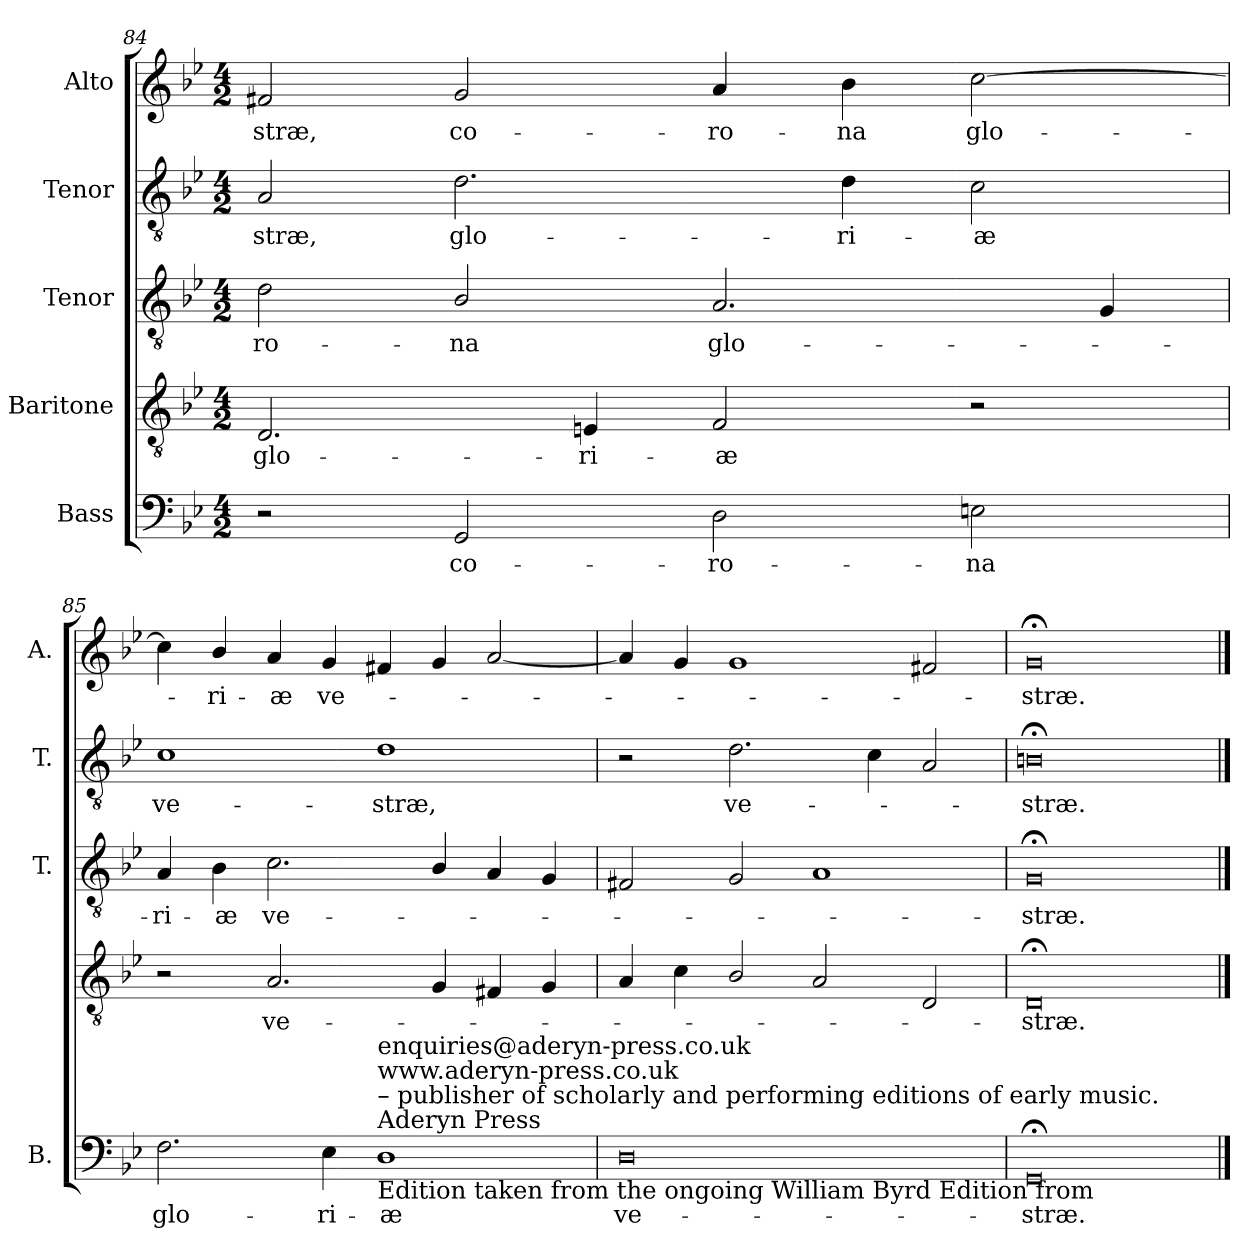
**kern	**text	**kern	**text	**kern	**text	**kern	**text	**kern	**text
*part5	*part5	*part4	*part4	*part3	*part3	*part2	*part2	*part1	*part1
*staff5	*staff5	*staff4	*staff4	*staff3	*staff3	*staff2	*staff2	*staff1	*staff1
*I"Bass	*	*I"Baritone	*	*I"Tenor	*	*I"Tenor	*	*I"Alto	*
*I'B.	*	*	*	*I'T.	*	*I'T.	*	*I'A.	*
*clefF4	*	*clefGv2	*	*clefGv2	*	*clefGv2	*	*clefG2	*
*	*	*ITrd7c12	*	*ITrd7c12	*	*ITrd7c12	*	*	*
*k[b-e-]	*	*k[b-e-]	*	*k[b-e-]	*	*k[b-e-]	*	*k[b-e-]	*
*B-:	*	*B-:	*	*B-:	*	*B-:	*	*B-:	*
*M4/2	*	*M4/2	*	*M4/2	*	*M4/2	*	*M4/2	*
=84	=84	=84	=84	=84	=84	=84	=84	=84	=84
!	!	!	!LO:LY:b:color=#000000	!	!	!	!	!	!
!	!	!	!	!	!LO:LY:b:color=#000000	!	!	!	!
!	!	!	!	!	!	!	!LO:LY:b:color=#000000	!	!
!	!	!	!	!	!	!	!	!	!LO:LY:b:color=#000000
2r	.	2.DDi/	glo-	2Di\	-ro-	2AAi/	-stræ,	2f#Xi/	-stræ,
!	!LO:LY:b:color=#000000	!	!	!	!	!	!	!	!
!	!	!	!	!	!LO:LY:b:color=#000000	!	!	!	!
!	!	!	!	!	!	!	!LO:LY:b:color=#000000	!	!
!	!	!	!	!	!	!	!	!	!LO:LY:b:color=#000000
2GGi/	co-	.	.	2BB-i/	-na	2.Di\	glo-	2gi/	co-
!	!	!	!LO:LY:b:color=#000000	!	!	!	!	!	!
.	.	4EEni/	-ri-	.	.	.	.	.	.
!	!LO:LY:b:color=#000000	!	!	!	!	!	!	!	!
!	!	!	!LO:LY:b:color=#000000	!	!	!	!	!	!
!	!	!	!	!	!LO:LY:b:color=#000000	!	!	!	!
!	!	!	!	!	!	!	!	!	!LO:LY:b:color=#000000
2Di\	-ro-	2FFi/	-æ	2.AAi/	glo-	.	.	4ai/	-ro-
!	!	!	!	!	!	!	!LO:LY:b:color=#000000	!	!
!	!	!	!	!	!	!	!	!	!LO:LY:b:color=#000000
.	.	.	.	.	.	4Di\	-ri-	4b-i\	-na
!	!LO:LY:b:color=#000000	!	!	!	!	!	!	!	!
!	!	!	!	!	!	!	!LO:LY:b:color=#000000	!	!
!	!	!	!	!	!	!	!	!	!LO:LY:b:color=#000000
2Eni\	-na	2r	.	.	.	2Ci\	-æ	[2cci\	glo-
.	.	.	.	4GGi/	.	.	.	.	.
=85	=85	=85	=85	=85	=85	=85	=85	=85	=85
!	!LO:LY:b:color=#000000	!	!	!	!	!	!	!	!
!	!	!	!	!	!LO:LY:b:color=#000000	!	!	!	!
!	!	!	!	!	!	!	!LO:LY:b:color=#000000	!	!
2.Fi\	glo-	2r	.	4AAi/	-ri-	1Ci	ve-	4cci\]	.
!	!	!	!	!	!LO:LY:b:color=#000000	!	!	!	!
!	!	!	!	!	!	!	!	!	!LO:LY:b:color=#000000
.	.	.	.	4BB-i\	-æ	.	.	4b-i/	-ri-
!	!	!	!LO:LY:b:color=#000000	!	!	!	!	!	!
!	!	!	!	!	!LO:LY:b:color=#000000	!	!	!	!
!	!	!	!	!	!	!	!	!	!LO:LY:b:color=#000000
.	.	2.AAi/	ve-	2.Ci\	ve-	.	.	4ai/	-æ
!	!LO:LY:b:color=#000000	!	!	!	!	!	!	!	!
!	!	!	!	!	!	!	!	!	!LO:LY:b:color=#000000
4E-i\	-ri-	.	.	.	.	.	.	4gi/	ve-
!	!LO:LY:b:color=#000000	!	!	!	!	!	!	!	!
!LO:TX:b:t=Edition taken from the ongoing William Byrd Edition from	!	!	!	!	!	!	!	!	!
!LO:TX:t=Aderyn Press	!	!	!	!	!	!	!	!	!
!LO:TX:t=– publisher of scholarly and performing editions of early music.	!	!	!	!	!	!	!	!	!
!LO:TX:t=www.aderyn-press.co.uk	!	!	!	!	!	!	!	!	!
!LO:TX:t=enquiries@aderyn-press.co.uk	!	!	!	!	!	!	!	!	!
!	!	!	!	!	!	!	!LO:LY:b:color=#000000	!	!
1Di	-æ	.	.	.	.	1Di	-stræ,	4f#Xi/	.
.	.	4GGi/	.	4BB-i/	.	.	.	4gi/	.
.	.	4FF#Xi/	.	4AAi/	.	.	.	[2ai/	.
.	.	4GGi/	.	4GGi/	.	.	.	.	.
=86	=86	=86	=86	=86	=86	=86	=86	=86	=86
!	!LO:LY:b:color=#000000	!	!	!	!	!	!	!	!
0Di	ve-	4AAi/	.	2FF#Xi/	.	2r	.	4ai/]	.
.	.	4Ci\	.	.	.	.	.	4gi/	.
!	!	!	!	!	!	!	!LO:LY:b:color=#000000	!	!
.	.	2BB-i/	.	2GGi/	.	2.Di\	ve-	1gi	.
.	.	2AAi/	.	1AAi	.	.	.	.	.
.	.	.	.	.	.	4Ci\	.	.	.
.	.	2DDi/	.	.	.	2AAi/	.	2f#Xi/	.
=87	=87	=87	=87	=87	=87	=87	=87	=87	=87
!	!LO:LY:b:color=#000000	!	!	!	!	!	!	!	!
!	!	!	!LO:LY:b:color=#000000	!	!	!	!	!	!
!	!	!	!	!	!LO:LY:b:color=#000000	!	!	!	!
!	!	!	!	!	!	!	!LO:LY:b:color=#000000	!	!
!	!	!	!	!	!	!	!	!	!LO:LY:b:color=#000000
0GG;i	-stræ.	0DD;i	-stræ.	0GG;i	-stræ.	0BBn;i	-stræ.	0g;i	-stræ.
==	==	==	==	==	==	==	==	==	==
*-	*-	*-	*-	*-	*-	*-	*-	*-	*-
